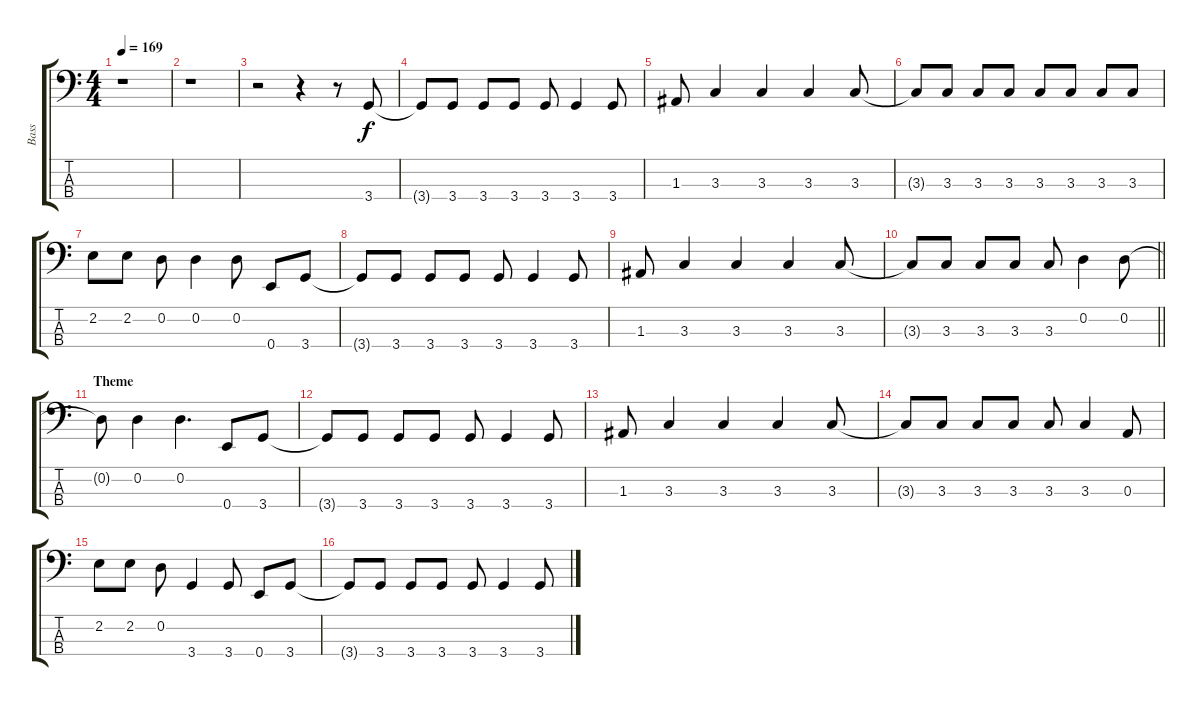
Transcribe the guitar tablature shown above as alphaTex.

\track ("Bass" "Bass") {instrument fretlessbass}
\staff {score tabs}
\tuning (G2 D2 A1 E1) {hide}
\ts (4 4)
\tempo 169
\clef f4
\ks c
r.1{dy f instrument fretlessbass} |
r.1 |
r.2 r.4 r.8 3.4.8 |
3.4{t}.8 3.4.8 3.4.8 3.4.8 3.4.8 3.4.4 3.4.8 |
1.3.8 3.3.4 3.3.4 3.3.4 3.3.8 |
3.3{t}.8 3.3.8 3.3.8 3.3.8 3.3.8 3.3.8 3.3.8 3.3.8 |
2.2.8 2.2.8 0.2.8 0.2.4 0.2.8 0.4.8 3.4.8 |
3.4{t}.8 3.4.8 3.4.8 3.4.8 3.4.8 3.4.4 3.4.8 |
1.3.8 3.3.4 3.3.4 3.3.4 3.3.8 |
\barLineRight lightlight
3.3{t}.8 3.3.8 3.3.8 3.3.8 3.3.8 0.2.4 0.2.8 |
\section ("" "Theme")
0.2{t}.8 0.2.4 0.2.4{d} 0.4.8 3.4.8 |
3.4{t}.8 3.4.8 3.4.8 3.4.8 3.4.8 3.4.4 3.4.8 |
1.3.8 3.3.4 3.3.4 3.3.4 3.3.8 |
3.3{t}.8 3.3.8 3.3.8 3.3.8 3.3.8 3.3.4 0.3.8 |
2.2.8 2.2.8 0.2.8 3.4.4 3.4.8 0.4.8 3.4.8 |
3.4{t}.8 3.4.8 3.4.8 3.4.8 3.4.8 3.4.4 3.4.8
